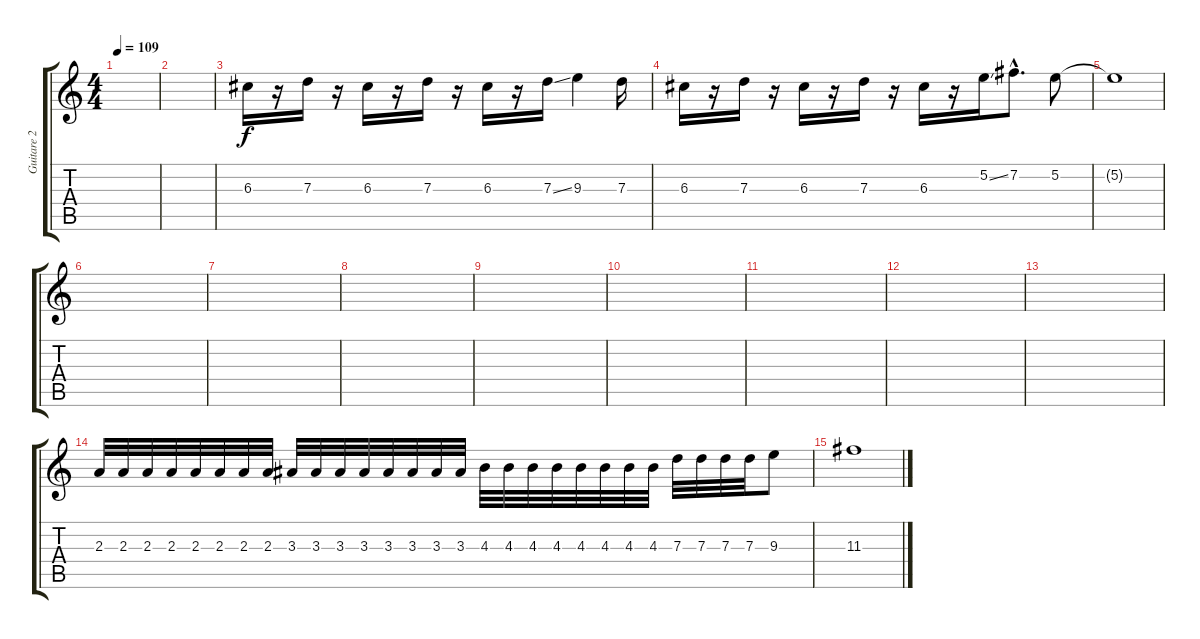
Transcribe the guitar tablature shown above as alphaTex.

\track ("Guitare 2" "Guitare 2") {instrument acousticguitarnylon}
\staff {score tabs}
\tuning (E4 B3 G3 D3 A2 E2) {hide}
\ts (4 4)
\tempo 109
\clef g2
\ks c
|
|
6.3.16 r.16 7.3.16 r.16 6.3.16 r.16 7.3.16 r.16 6.3.16 r.16 7.3{ss}.16 9.3.4 7.3.16 |
6.3.16 r.16 7.3.16 r.16 6.3.16 r.16 7.3.16 r.16 6.3.16 r.16 5.2{ss}.16 7.2{hac}.8{d} 5.2.8 |
5.2{t}.1 |
|
|
|
|
|
|
|
|
2.3.32 2.3.32 2.3.32 2.3.32 2.3.32 2.3.32 2.3.32 2.3.32 3.3.32 3.3.32 3.3.32 3.3.32 3.3.32 3.3.32 3.3.32 3.3.32 4.3.32 4.3.32 4.3.32 4.3.32 4.3.32 4.3.32 4.3.32 4.3.32 7.3.32 7.3.32 7.3.32 7.3.32 9.3.8 |
11.3.1
